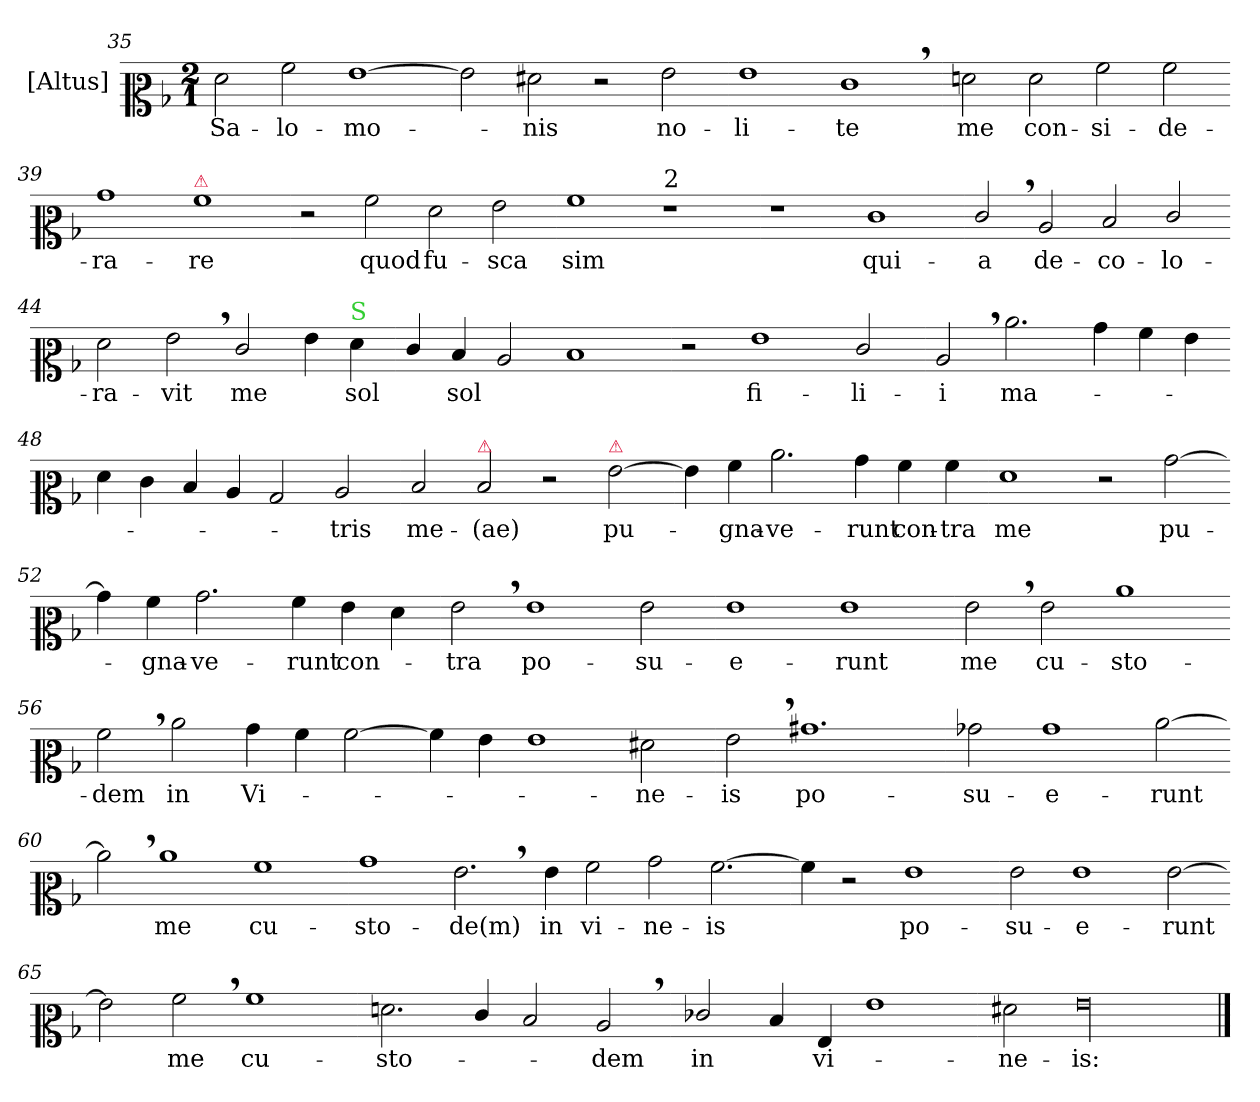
**kern	**text
*part1	*part1
*staff1	*staff1
*I"[Altus]	*
*clefC2	*
*k[b-]	*
*F:	*
*M2/1	*
=35	=35
2f\	Sa-
2a\	-lo-
[1g	-mo-
=36-	=36-
2g]	.
2f#X\	-nis
2r	.
2g\	no-
=37-	=37-
1g	-li-
1e,<	-te
=38-	=38-
2fn\	me
2f\	con-
2a\	-si-
2a\	-de-
=39-	=39-
1b-	-ra-
!LO:TX:a:color=crimson:t=⚠	!
1a	-re
=40-	=40-
2r	.
2a\	quod
2f\	fu-
2g\	-sca
=41-	=41-
1a	sim
!LO:TX:a:t=2	!
1r	.
=42-	=42-
1r	.
1e	qui-
=43-	=43-
2e,</	-a
2c/	de-
2d/	-co-
2e/	-lo-
=44-	=44-
2f\	-ra-
2g,<\	-vit
2e/	me
4g\	.
!LO:TX:a:color=limegreen:t=S	!
4f\	sol
=45-	=45-
4e/	.
4d/	sol
2c/	.
1d	.
=46-	=46-
2r	.
1g	fi-
2e/	-li-
=47-	=47-
2c,</	-i
2.cc\	ma-
4b-\	.
4a\	.
4g\	.
=48-	=48-
4f\	.
4e\	.
4d/	.
4c/	.
2B-/	.
2c/	-tris
=49-	=49-
2d/	me-
!LO:TX:a:color=crimson:t=⚠	!
2d/	-(ae)
2r	.
!LO:TX:a:color=crimson:t=⚠	!
[2g\	pu-
=50-	=50-
4g\]	.
4a\	-gna-
2.cc\	-ve-
4b-\	-runt
4a\	con-
4a\	-tra
=51-	=51-
1f	me
2r	.
[2b-\	pu-
=52-	=52-
4b-\]	.
4a\	-gna-
2.b-\	-ve-
4a\	-runt
4g\	con-
4f\	.
=53-	=53-
2g,<\	-tra
1g	po-
2g\	-su-
=54-	=54-
1g	-e-
1g	-runt
=55-	=55-
2g,<\	me
2g\	cu-
1cc	-sto-
=56-	=56-
2a,<\	-dem
2cc\	in
4b-\	Vi-
4a\	.
[2a\	.
=57-	=57-
4a\]	.
4g\	.
1g	.
2f#X\	-ne-
=58-	=58-
2g,<\	-is
1.b#X	po-
=59-	=59-
2b-X\	-su-
1b-	-e-
[2cc\	-runt
=60-	=60-
2cc,<\]	.
1cc	me
1a\	cu-
=61-	=61-
1b-	-sto-
2.g,<\	-de(m)
=62-	=62-
4g\	in
2a\	vi-
2b-\	-ne-
[2.a\	-is
=63-	=63-
4a\]	.
2r	.
1g	po-
=64-	=64-
2g\	-su-
1g	-e-
[2g\	-runt
=65-	=65-
2g\]	.
2a,<\	me
1a	cu-
=66-	=66-
2.fn\	-sto-
4e/	.
2d/	.
2c,</	-dem
=67-	=67-
2e-X/	in
4d/	.
4G/	vi-
1g	.
=68-	=68-
2f#X\	-ne-
!LO:N:vis=00	!
1.g	-is:
==	==
*-	*-
